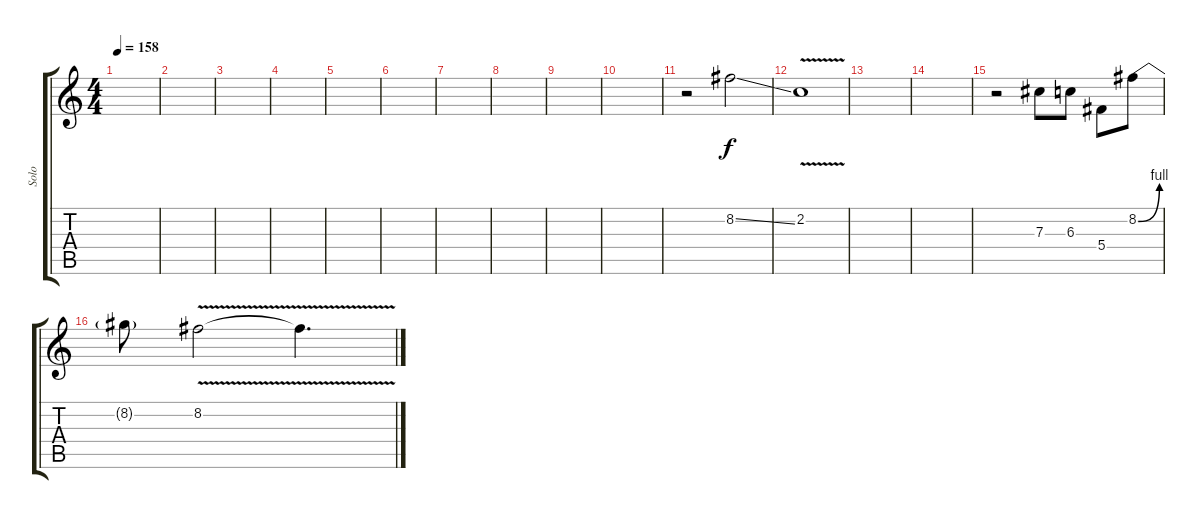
\track ("Solo" "Solo") {instrument overdrivenguitar}
\staff {score tabs}
\tuning (Eb4 Bb3 Gb3 Db3 Ab2 Eb2) {hide}
\ts (4 4)
\tempo 158
\clef g2
\ks c
|
|
|
|
|
|
|
|
|
|
r.2 8.2{ss}.2 |
2.2{v}.1 |
|
|
r.2 7.3.8 6.3.8 5.4.8 8.2{be (bend 0 0 60 4)}.8 |
8.2{t}.8 8.2{v}.2 8.2{t}.4{d}
